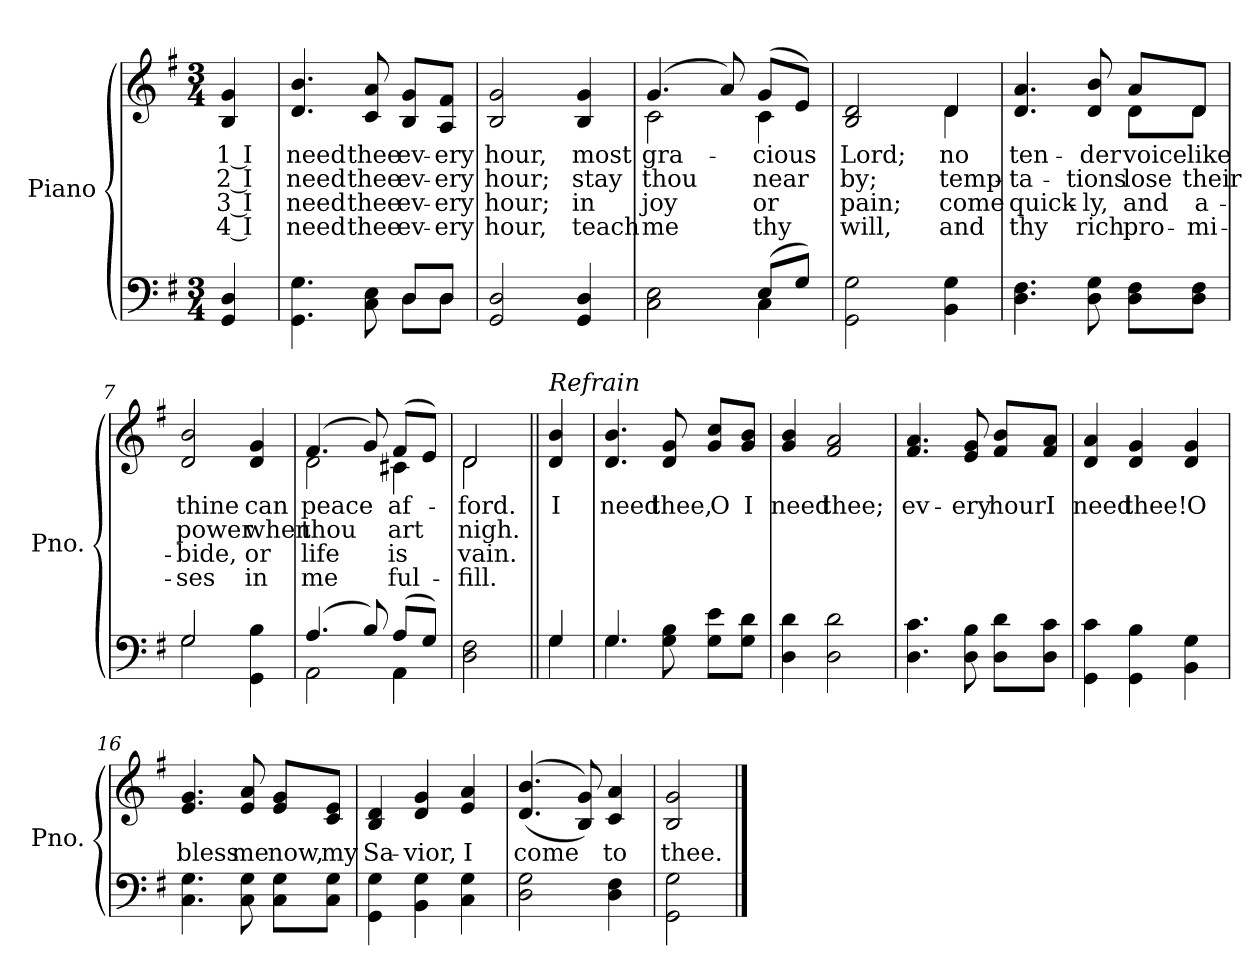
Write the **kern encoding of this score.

**kern	**kern	**text	**text	**text	**text
*part2	*part1	*part1	*part1	*part1	*part1
*staff2	*staff1	*staff1	*staff1	*staff1	*staff1
*I"Piano	*I"Piano	*	*	*	*
*I'Pno.	*I'Pno.	*	*	*	*
!!LO:PB:g=z
*clefF4	*clefG2	*	*	*	*
*k[f#]	*k[f#]	*	*	*	*
*G:	*G:	*	*	*	*
*M3/4	*M3/4	*	*	*	*
=	=	=	=	=	=
!	!	!LO:LY:b:color=#000000	!LO:LY:b:color=#000000	!LO:LY:b:color=#000000	!LO:LY:b:color=#000000
4GGi/ 4Di	4Bi/ 4gi	1 I	2 I	3 I	4 I
=1	=1	=1	=1	=1	=1
*^	*	*	*	*	*
!	!	!	!LO:LY:b:color=#000000	!LO:LY:b:color=#000000	!LO:LY:b:color=#000000	!LO:LY:b:color=#000000
4.GGi\ 4.Gi	2ryy	4.di/ 4.bi	need	need	need	need
!	!	!	!LO:LY:b:color=#000000	!LO:LY:b:color=#000000	!LO:LY:b:color=#000000	!LO:LY:b:color=#000000
8Ci\ 8Ei	.	8ci/ 8ai	thee	thee	thee	thee
!	!	!	!LO:LY:b:color=#000000	!LO:LY:b:color=#000000	!LO:LY:b:color=#000000	!LO:LY:b:color=#000000
8Di/L	8Di\L	8Bi/ 8giL	ev-	ev-	ev-	-ev-
!	!	!	!LO:LY:b:color=#000000	!LO:LY:b:color=#000000	!LO:LY:b:color=#000000	!LO:LY:b:color=#000000
8Di/J	8Di\J	8Ai/ 8f#iJ	-ery	-ery	-ery	ery
=2	=2	=2	=2	=2	=2	=2
!	!	!	!LO:LY:b:color=#000000	!LO:LY:b:color=#000000	!LO:LY:b:color=#000000	!LO:LY:b:color=#000000
*v	*v	*	*	*	*	*
2GGi/ 2Di	2Bi/ 2gi	hour,	hour;	hour;	hour,
!	!	!LO:LY:b:color=#000000	!LO:LY:b:color=#000000	!LO:LY:b:color=#000000	!LO:LY:b:color=#000000
4GGi/ 4Di	4Bi/ 4gi	most	stay	in	teach
=3	=3	=3	=3	=3	=3
*^	*	*	*	*	*
!	!	!	!LO:LY:b:color=#000000	!LO:LY:b:color=#000000	!LO:LY:b:color=#000000	!LO:LY:b:color=#000000
*	*	*^	*	*	*	*
2Ci\ 2Ei	2ryy	(4.gi/	2ci\	gra-	thou	joy	me
.	.	8ai/)	.	.	.	.	.
!	!	!	!	!LO:LY:b:color=#000000	!LO:LY:b:color=#000000	!LO:LY:b:color=#000000	!LO:LY:b:color=#000000
(8Ei/L	4Ci\	(8gi/L	4ci\	-cious	near	or	thy
8Gi/J)	.	8ei/J)	.	.	.	.	.
*v	*v	*	*	*	*	*	*
=4	=4	=4	=4	=4	=4	=4
!	!	!	!LO:LY:b:color=#000000	!LO:LY:b:color=#000000	!LO:LY:b:color=#000000	!LO:LY:b:color=#000000
2GGi\ 2Gi	2Bi/ 2di	2ryy	Lord;	by;	pain;	will,
!!LO:LB:g=z	!!
=5-	=5-	=5-	=5-	=5-	=5-	=5-
!	!	!	!LO:LY:b:color=#000000	!LO:LY:b:color=#000000	!LO:LY:b:color=#000000	!LO:LY:b:color=#000000
4BBi\ 4Gi	4di/	4di\	no	temp-	come	and
=6	=6	=6	=6	=6	=6	=6
!	!	!	!LO:LY:b:color=#000000	!LO:LY:b:color=#000000	!LO:LY:b:color=#000000	!LO:LY:b:color=#000000
4.Di\ 4.F#i	4.di/ 4.ai	2ryy	ten-	-ta-	quick-	-thy
!	!	!	!LO:LY:b:color=#000000	!LO:LY:b:color=#000000	!LO:LY:b:color=#000000	!LO:LY:b:color=#000000
8Di\ 8Gi	8di/ 8bi	.	-der	-tions	ly,	rich
!	!	!	!LO:LY:b:color=#000000	!LO:LY:b:color=#000000	!LO:LY:b:color=#000000	!LO:LY:b:color=#000000
8Di\ 8F#iL	8ai/L	8di\L	voice	lose	and	pro-
!	!	!	!LO:LY:b:color=#000000	!LO:LY:b:color=#000000	!LO:LY:b:color=#000000	!LO:LY:b:color=#000000
8Di\ 8F#iJ	8di/J	8di\J	like	their	-a-	-mi-
=7	=7	=7	=7	=7	=7	=7
*^	*	*	*	*	*	*
!	!	!	!	!LO:LY:b:color=#000000	!LO:LY:b:color=#000000	!LO:LY:b:color=#000000	!LO:LY:b:color=#000000
*	*	*v	*v	*	*	*	*
2Gi/	2Gi\	2di/ 2bi	thine	power	-bide,	ses
!	!	!	!LO:LY:b:color=#000000	!LO:LY:b:color=#000000	!LO:LY:b:color=#000000	!LO:LY:b:color=#000000
4GGi\ 4Bi	4ryy	4di/ 4gi	can	when	or	in
=8	=8	=8	=8	=8	=8	=8
!	!	!	!LO:LY:b:color=#000000	!LO:LY:b:color=#000000	!LO:LY:b:color=#000000	!LO:LY:b:color=#000000
*	*	*^	*	*	*	*
(4.Ai/	2AAi\	(4.f#i/	2di\	peace	thou	life	me
8Bi/)	.	8gi/)	.	.	.	.	.
!	!	!	!	!LO:LY:b:color=#000000	!LO:LY:b:color=#000000	!LO:LY:b:color=#000000	!LO:LY:b:color=#000000
(8Ai/L	4AAi\	(8f#i/L	4c#Xi\	af-	art	is	ful-
8Gi/J)	.	8ei/J)	.	.	.	.	.
=9	=9	=9	=9	=9	=9	=9	=9
!	!	!	!	!LO:LY:b:color=#000000	!LO:LY:b:color=#000000	!LO:LY:b:color=#000000	!LO:LY:b:color=#000000
2Di\ 2F#i	2ryy	2di/	2di\	-ford.	nigh.	-vain.	fill.
!!LO:LB:g=z	!!
=10||	=10||	=10||	=10||	=10||	=10||	=10||	=10||
!	!	!LO:TX:a:i:t=Refrain	!	!	!	!	!
!	!	!	!	!LO:LY:b:color=#000000	!	!	!
4Gi/	4Gi\	4di/ 4bi	4ryy	I	.	.	.
=11	=11	=11	=11	=11	=11	=11	=11
!	!	!	!	!LO:LY:b:color=#000000	!	!	!
*	*	*v	*v	*	*	*	*
4.Gi/	4.Gi\	4.di/ 4.bi	need	.	.	.
!	!	!	!LO:LY:b:color=#000000	!	!	!
8Gi\ 8Bi	8ryy	8di/ 8gi	thee,	.	.	.
!	!	!	!LO:LY:b:color=#000000	!	!	!
8Gi\ 8eiL	4ryy	8gi/ 8cciL	O	.	.	.
!	!	!	!LO:LY:b:color=#000000	!	!	!
8Gi\ 8diJ	.	8gi/ 8biJ	I	.	.	.
*v	*v	*	*	*	*	*
=12	=12	=12	=12	=12	=12
!	!	!LO:LY:b:color=#000000	!	!	!
4Di\ 4di	4gi/ 4bi	need	.	.	.
!	!	!LO:LY:b:color=#000000	!	!	!
2Di\ 2di	2f#i/ 2ai	thee;	.	.	.
=13	=13	=13	=13	=13	=13
!	!	!LO:LY:b:color=#000000	!	!	!
4.Di\ 4.ci	4.f#i/ 4.ai	ev-	.	.	.
!	!	!LO:LY:b:color=#000000	!	!	!
8Di\ 8Bi	8ei/ 8gi	-ery	.	.	.
!	!	!LO:LY:b:color=#000000	!	!	!
8Di\ 8diL	8f#i/ 8biL	hour	.	.	.
!	!	!LO:LY:b:color=#000000	!	!	!
8Di\ 8ciJ	8f#i/ 8aiJ	I	.	.	.
=14	=14	=14	=14	=14	=14
!	!	!LO:LY:b:color=#000000	!	!	!
4GGi\ 4ci	4di/ 4ai	need	.	.	.
!	!	!LO:LY:b:color=#000000	!	!	!
4GGi\ 4Bi	4di/ 4gi	thee!	.	.	.
!!LO:LB:g=z
=15-	=15-	=15-	=15-	=15-	=15-
!	!	!LO:LY:b:color=#000000	!	!	!
4BBi\ 4Gi	4di/ 4gi	O	.	.	.
=16	=16	=16	=16	=16	=16
!	!	!LO:LY:b:color=#000000	!	!	!
4.Ci\ 4.Gi	4.ei/ 4.gi	bless	.	.	.
!	!	!LO:LY:b:color=#000000	!	!	!
8Ci\ 8Gi	8ei/ 8ai	me	.	.	.
!	!	!LO:LY:b:color=#000000	!	!	!
8Ci\ 8GiL	8ei/ 8giL	now,	.	.	.
!	!	!LO:LY:b:color=#000000	!	!	!
8Ci\ 8GiJ	8ci/ 8eiJ	my	.	.	.
=17	=17	=17	=17	=17	=17
!	!	!LO:LY:b:color=#000000	!	!	!
4GGi\ 4Gi	4Bi/ 4di	Sa-	.	.	.
!	!	!LO:LY:b:color=#000000	!	!	!
4BBi\ 4Gi	4di/ 4gi	-vior,	.	.	.
!	!	!LO:LY:b:color=#000000	!	!	!
4Ci\ 4Gi	4ei/ 4ai	I	.	.	.
=18	=18	=18	=18	=18	=18
!	!	!LO:LY:b:color=#000000	!	!	!
2Di\ 2Gi	((4.di/ 4.bi	come	.	.	.
.	8Bi/ 8gi))	.	.	.	.
!	!	!LO:LY:b:color=#000000	!	!	!
4Di\ 4F#i	4ci/ 4ai	to	.	.	.
=19	=19	=19	=19	=19	=19
!	!	!LO:LY:b:color=#000000	!	!	!
2GGi\ 2Gi	2Bi/ 2gi	thee.	.	.	.
==	==	==	==	==	==
*-	*-	*-	*-	*-	*-
